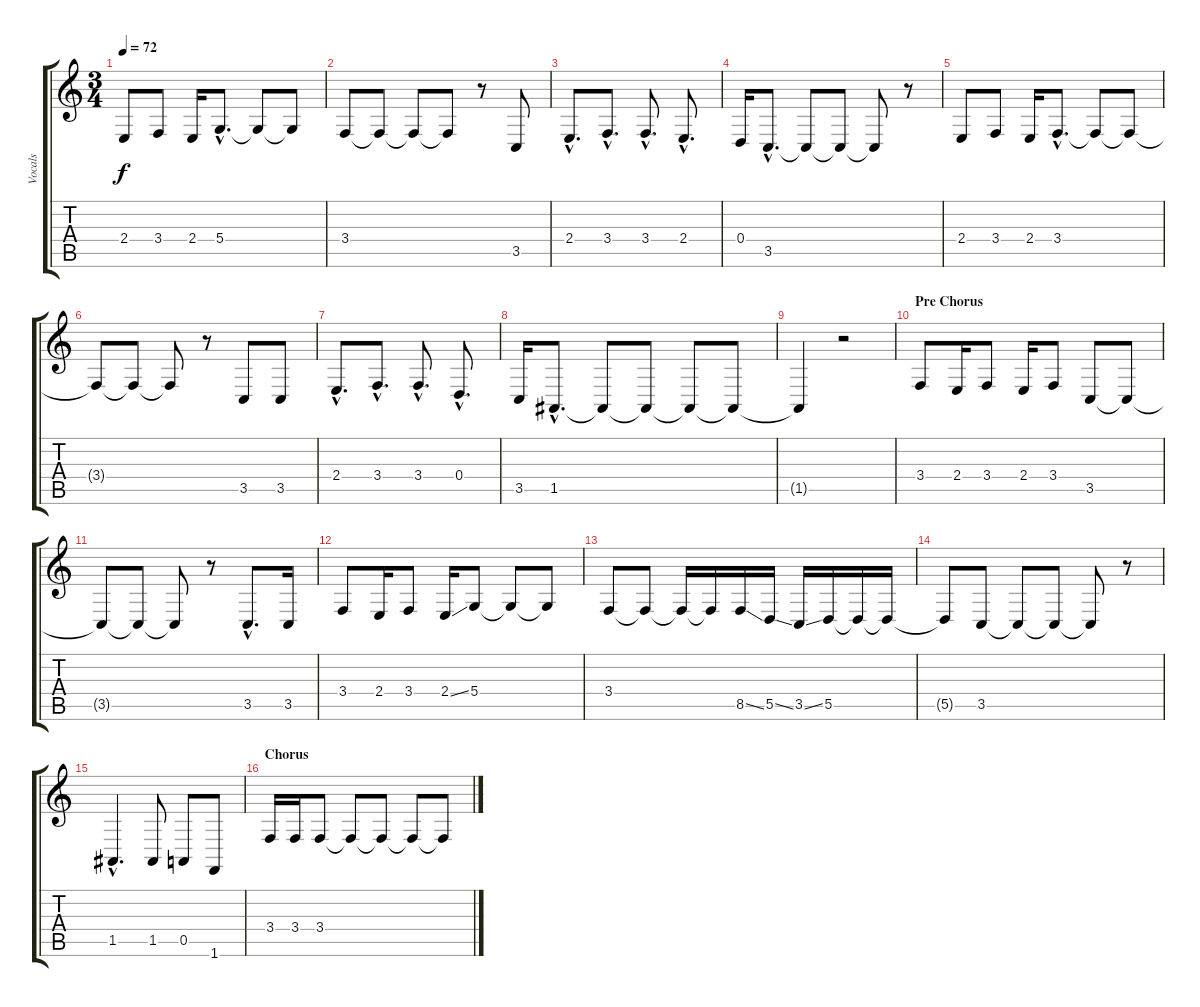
\track ("Vocals" "Vocals") {instrument oboe}
\staff {score tabs}
\tuning (E4 B3 G3 D3 A2 E2) {hide}
\ts (3 4)
\tempo 72
\clef g2
\ks c
2.4.8{dy f} 3.4.8 2.4.16 5.4{hac}.8{d} 5.4{t}.8 5.4{t}.8 |
3.4.8 3.4{t}.8 3.4{t}.8 3.4{t}.8 r.8 3.5.8 |
2.4{hac}.8{d} 3.4{hac}.8{d} 3.4{hac}.8{d} 2.4{hac}.8{d} |
0.4.16 3.5{hac}.8{d} 3.5{t}.8 3.5{t}.8 3.5{t}.8 r.8 |
2.4.8 3.4.8 2.4.16 3.4{hac}.8{d} 3.4{t}.8 3.4{t}.8 |
3.4{t}.8 3.4{t}.8 3.4{t}.8 r.8 3.5.8 3.5.8 |
2.4{hac}.8{d} 3.4{hac}.8{d} 3.4{hac}.8{d} 0.4{hac}.8{d} |
3.5.16 1.5{hac}.8{d} 1.5{t}.8 1.5{t}.8 1.5{t}.8 1.5{t}.8 |
1.5{t}.4 r.2 |
\section ("" "Pre Chorus")
3.4.8 2.4.16 3.4.8 2.4.16 3.4.8 3.5.8 3.5{t}.8 |
3.5{t}.8 3.5{t}.8 3.5{t}.8 r.8 3.5{hac}.8{d} 3.5.16 |
3.4.8 2.4.16 3.4.8 2.4{ss}.16 5.4.8 5.4{t}.8 5.4{t}.8 |
3.4.8 3.4{t}.8 3.4{t}.16 3.4{t}.16 8.5{ss}.16 5.5{ss}.16 3.5{ss}.16 5.5.16 5.5{t}.16 5.5{t}.16 |
5.5{t}.8 3.5.8 3.5{t}.8 3.5{t}.8 3.5{t}.8 r.8 |
1.5{hac}.4{d} 1.5.8 0.5.8 1.6.8 |
\section ("" "Chorus")
3.4.16 3.4.16 3.4.8 3.4{t}.8 3.4{t}.8 3.4{t}.8 3.4{t}.8
